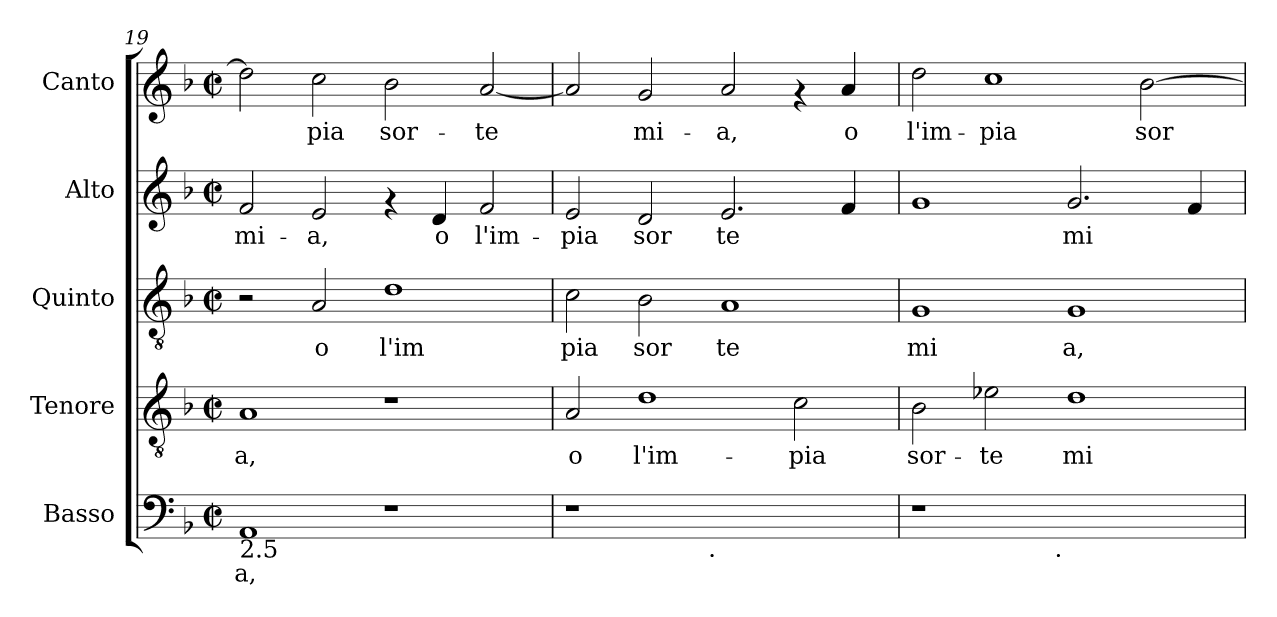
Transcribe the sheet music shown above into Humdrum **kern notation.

**kern	**text	**kern	**text	**kern	**text	**kern	**text	**kern	**text
*part5	*part5	*part4	*part4	*part3	*part3	*part2	*part2	*part1	*part1
*staff5	*staff5	*staff4	*staff4	*staff3	*staff3	*staff2	*staff2	*staff1	*staff1
*I"Basso	*	*I"Tenore	*	*I"Quinto	*	*I"Alto	*	*I"Canto	*
*clefF4	*	*clefGv2	*	*clefGv2	*	*clefG2	*	*clefG2	*
*k[b-]	*	*k[b-]	*	*k[b-]	*	*k[b-]	*	*k[b-]	*
*F:	*	*F:	*	*F:	*	*F:	*	*F:	*
*M2/2	*	*M2/2	*	*M2/2	*	*M2/2	*	*M2/2	*
*met(c|)	*	*met(c|)	*	*met(c|)	*	*met(c|)	*	*met(c|)	*
=19	=19	=19	=19	=19	=19	=19	=19	=19	=19
!LO:TX:b:t=2.5	!	!	!	!	!	!	!	!	!
!	!LO:LY:b:cj	!	!LO:LY:b:cj	!	!	!	!LO:LY:b:cj	!	!LO:LY:b:cj
1AA	-a,	1A	a,	2r	.	2f/	mi-	2dd\]	--
!	!	!	!	!	!LO:LY:b:cj	!	!LO:LY:b:cj	!	!LO:LY:b:cj
.	.	.	.	2A/	o	2e/	-a,	2cc\	-pia
!	!	!	!	!	!LO:LY:b:cj	!	!	!	!LO:LY:b:cj
1r	.	1r	.	1d	l'im	4rf	.	2b-\	sor-
!	!	!	!	!	!	!	!LO:LY:b:cj	!	!
.	.	.	.	.	.	4d/	o	.	.
!	!	!	!	!	!	!	!LO:LY:b:cj	!	!LO:LY:b:cj
.	.	.	.	.	.	2f/	l'im-	[>2a/	-te
!!LO:PB:g=z
=20	=20	=20	=20	=20	=20	=20	=20	=20	=20
!	!	!	!LO:LY:b:cj	!	!LO:LY:b:cj	!	!LO:LY:b:cj	!	!LO:LY:b:cj
*^	*	*	*	*	*	*	*	*	*
1r	2ryy	.	2A/	o	2c\	pia	2e/	-pia	2a/]	.
!	!	!	!	!LO:LY:b:cj	!	!LO:LY:b:cj	!	!LO:LY:b:cj	!	!LO:LY:b:cj
.	4...ryy	.	1d	l'im-	2B-\	sor	2d/	sor	2g/	mi-
!	!LO:TX:b:t=.	!	!	!	!	!	!	!	!	!
.	1ryy	.	.	.	.	.	.	.	.	.
!	!	!	!	!	!	!LO:LY:b:cj	!	!LO:LY:b:cj	!	!LO:LY:b:cj
1ryy	.	.	.	.	1A	te	2.e/	te	2a/	-a,
!	!	!	!	!LO:LY:b:cj	!	!	!	!	!	!
.	.	.	2c\	-pia	.	.	.	.	4rf	.
!	!	!	!	!	!	!	!	!LO:LY:b:cj	!	!LO:LY:b:cj
.	.	.	.	.	.	.	4f/	.	4a/	o
.	32ryy	.	.	.	.	.	.	.	.	.
=21	=21	=21	=21	=21	=21	=21	=21	=21	=21	=21
!	!	!	!	!LO:LY:b:cj	!	!LO:LY:b:cj	!	!LO:LY:b:cj	!	!LO:LY:b:cj
1r	2ryy	.	2B-\	sor-	1G	mi	1g	.	2dd\	l'im-
!	!	!	!	!LO:LY:b:cj	!	!	!	!	!	!LO:LY:b:cj
.	4...ryy	.	2e-X\	-te	.	.	.	.	1cc	-pia
!	!LO:TX:b:t=.	!	!	!	!	!	!	!	!	!
.	1ryy	.	.	.	.	.	.	.	.	.
!	!	!	!	!LO:LY:b:cj	!	!LO:LY:b:cj	!	!LO:LY:b:cj	!	!
1ryy	.	.	1d	mi-	1G	a,	2.g/	mi	.	.
!	!	!	!	!	!	!	!	!	!	!LO:LY:b:cj
.	.	.	.	.	.	.	.	.	[>2b-\	sor-
!	!	!	!	!	!	!	!	!LO:LY:b:cj	!	!
.	.	.	.	.	.	.	4f/	.	.	.
.	32ryy	.	.	.	.	.	.	.	.	.
*v	*v	*	*	*	*	*	*	*	*	*
=	=	=	=	=	=	=	=	=	=
*-	*-	*-	*-	*-	*-	*-	*-	*-	*-
